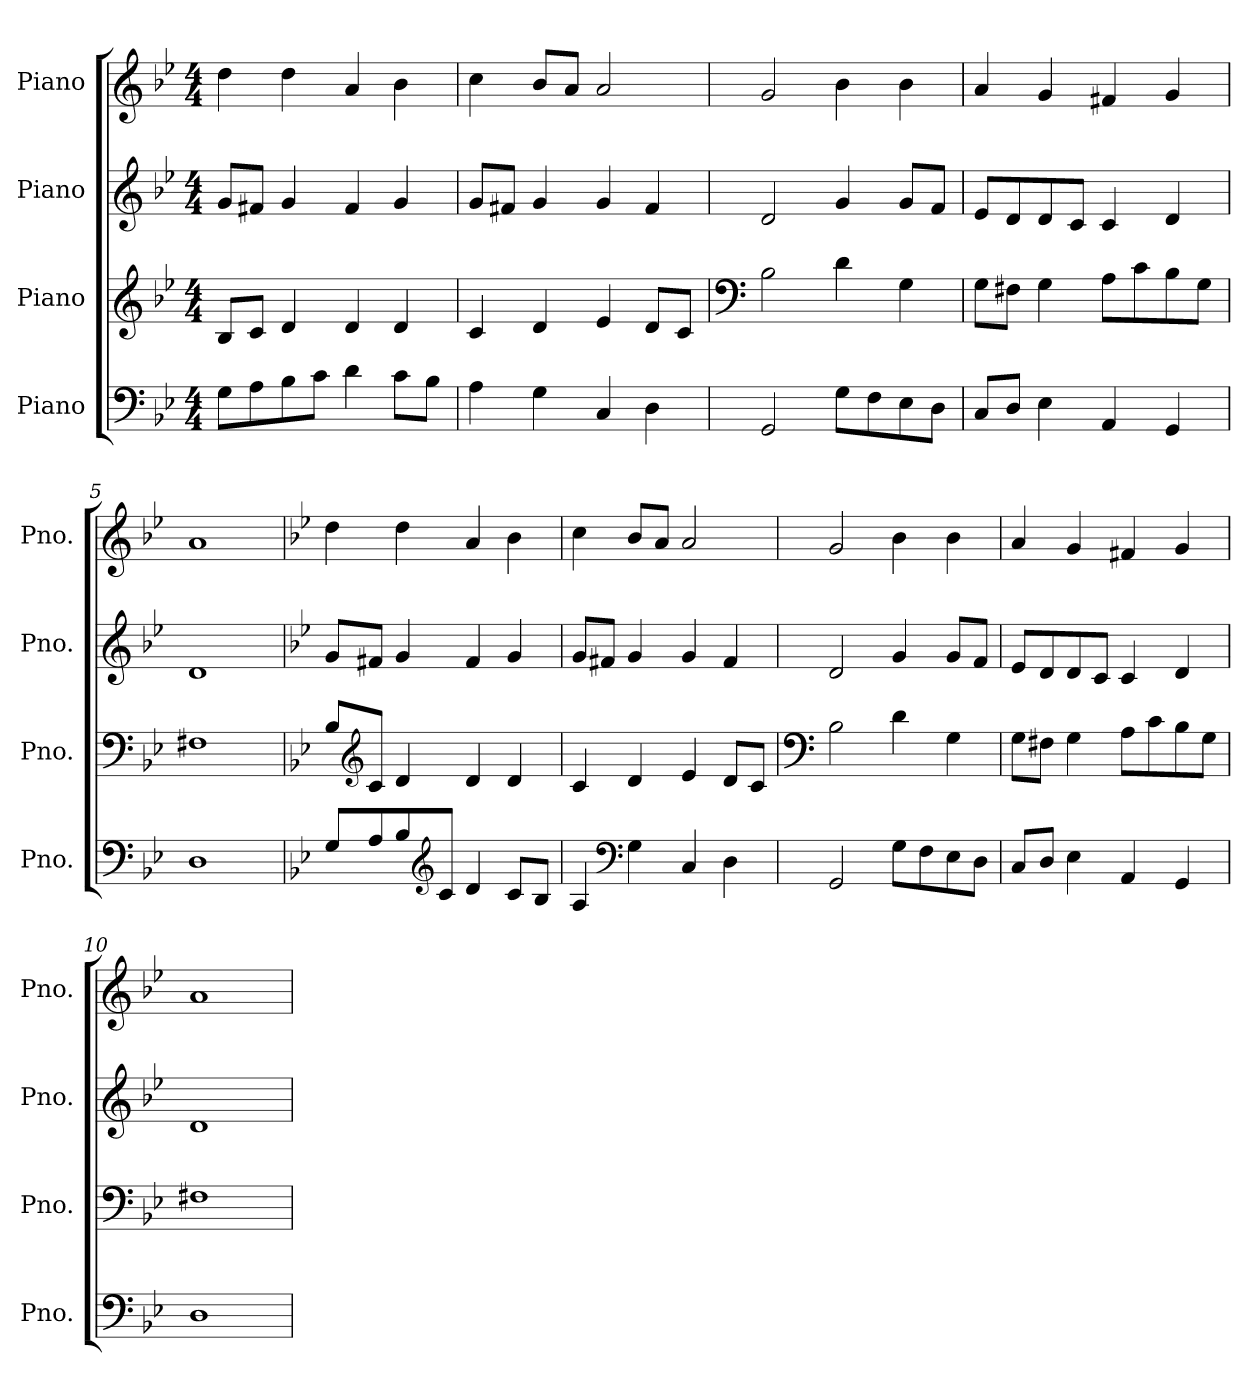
**kern	**kern	**kern	**kern
*part4	*part3	*part2	*part1
*staff4	*staff3	*staff2	*staff1
*I"Piano	*I"Piano	*I"Piano	*I"Piano
*I'Pno.	*I'Pno.	*I'Pno.	*I'Pno.
*clefF4	*clefG2	*clefG2	*clefG2
*k[b-e-]	*k[b-e-]	*k[b-e-]	*k[b-e-]
*M4/4	*M4/4	*M4/4	*M4/4
*MM120	*MM120	*MM120	*MM120
=1	=1	=1	=1
8G\L	8B-/L	8g/L	4dd\
8A\	8c/J	8f#X/J	.
8B-\	4d/	4g/	4dd\
8c\J	.	.	.
4d\	4d/	4f#/	4a/
8c\L	4d/	4g/	4b-\
8B-\J	.	.	.
=2	=2	=2	=2
4A\	4c/	8g/L	4cc\
.	.	8f#X/J	.
4G\	4d/	4g/	8b-/L
.	.	.	8a/J
4C/	4e-/	4g/	2a/
4D\	8d/L	4f#/	.
.	8c/J	.	.
=3	=3	=3	=3
*	*clefF4	*	*
2GG/	2B-\	2d/	2g/
8G\L	4d\	4g/	4b-\
8F\	.	.	.
8E-\	4G\	8g/L	4b-\
8D\J	.	8f/J	.
=4	=4	=4	=4
8C/L	8G\L	8e-/L	4a/
8D/J	8F#X\J	8d/	.
4E-\	4G\	8d/	4g/
.	.	8c/J	.
4AA/	8A\L	4c/	4f#X/
.	8c\	.	.
4GG/	8B-\	4d/	4g/
.	8G\J	.	.
=5	=5	=5	=5
1D	1F#X	1d	1a
!!LO:LB:g=z
=6	=6	=6	=6
*k[b-e-]	*k[b-e-]	*k[b-e-]	*k[b-e-]
8G/L	8B-/L	8g/L	4dd\
*	*clefG2	*	*
8A/	8c/J	8f#X/J	.
8B-/	4d/	4g/	4dd\
*clefG2	*	*	*
8c/J	.	.	.
4d/	4d/	4f#/	4a/
8c/L	4d/	4g/	4b-\
8B-/J	.	.	.
=7	=7	=7	=7
4A/	4c/	8g/L	4cc\
.	.	8f#X/J	.
*clefF4	*	*	*
4G\	4d/	4g/	8b-/L
.	.	.	8a/J
4C/	4e-/	4g/	2a/
4D\	8d/L	4f#/	.
.	8c/J	.	.
=8	=8	=8	=8
*	*clefF4	*	*
2GG/	2B-\	2d/	2g/
8G\L	4d\	4g/	4b-\
8F\	.	.	.
8E-\	4G\	8g/L	4b-\
8D\J	.	8f/J	.
=9	=9	=9	=9
8C/L	8G\L	8e-/L	4a/
8D/J	8F#X\J	8d/	.
4E-\	4G\	8d/	4g/
.	.	8c/J	.
4AA/	8A\L	4c/	4f#X/
.	8c\	.	.
4GG/	8B-\	4d/	4g/
.	8G\J	.	.
=10	=10	=10	=10
1D	1F#X	1d	1a
=	=	=	=
*-	*-	*-	*-
